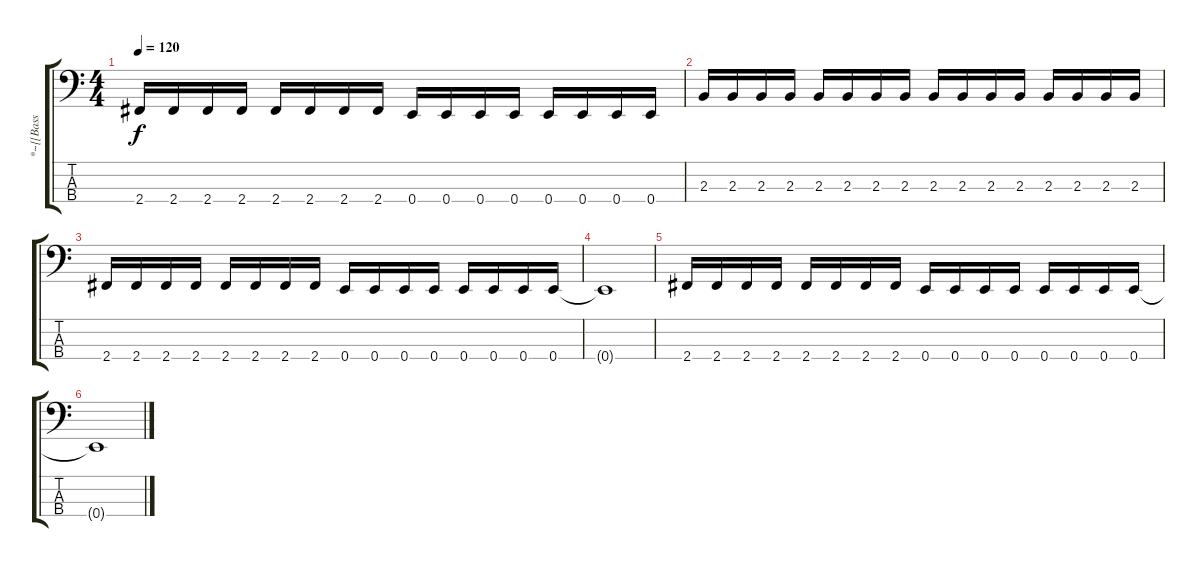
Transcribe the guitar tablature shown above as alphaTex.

\track ("*~{[Bass      - Tabbed by Peter B.]}~*" "*~{[Bass  ") {instrument electricbasspick}
\staff {score tabs}
\tuning (G2 D2 A1 E1) {hide}
\ts (4 4)
\tempo 120
\clef f4
\ks c
2.4.16{dy f} 2.4.16 2.4.16 2.4.16 2.4.16 2.4.16 2.4.16 2.4.16 0.4.16 0.4.16 0.4.16 0.4.16 0.4.16 0.4.16 0.4.16 0.4.16 |
2.3.16 2.3.16 2.3.16 2.3.16 2.3.16 2.3.16 2.3.16 2.3.16 2.3.16 2.3.16 2.3.16 2.3.16 2.3.16 2.3.16 2.3.16 2.3.16 |
2.4.16 2.4.16 2.4.16 2.4.16 2.4.16 2.4.16 2.4.16 2.4.16 0.4.16 0.4.16 0.4.16 0.4.16 0.4.16 0.4.16 0.4.16 0.4.16 |
0.4{t}.1 |
2.4.16 2.4.16 2.4.16 2.4.16 2.4.16 2.4.16 2.4.16 2.4.16 0.4.16 0.4.16 0.4.16 0.4.16 0.4.16 0.4.16 0.4.16 0.4.16 |
0.4{t}.1
